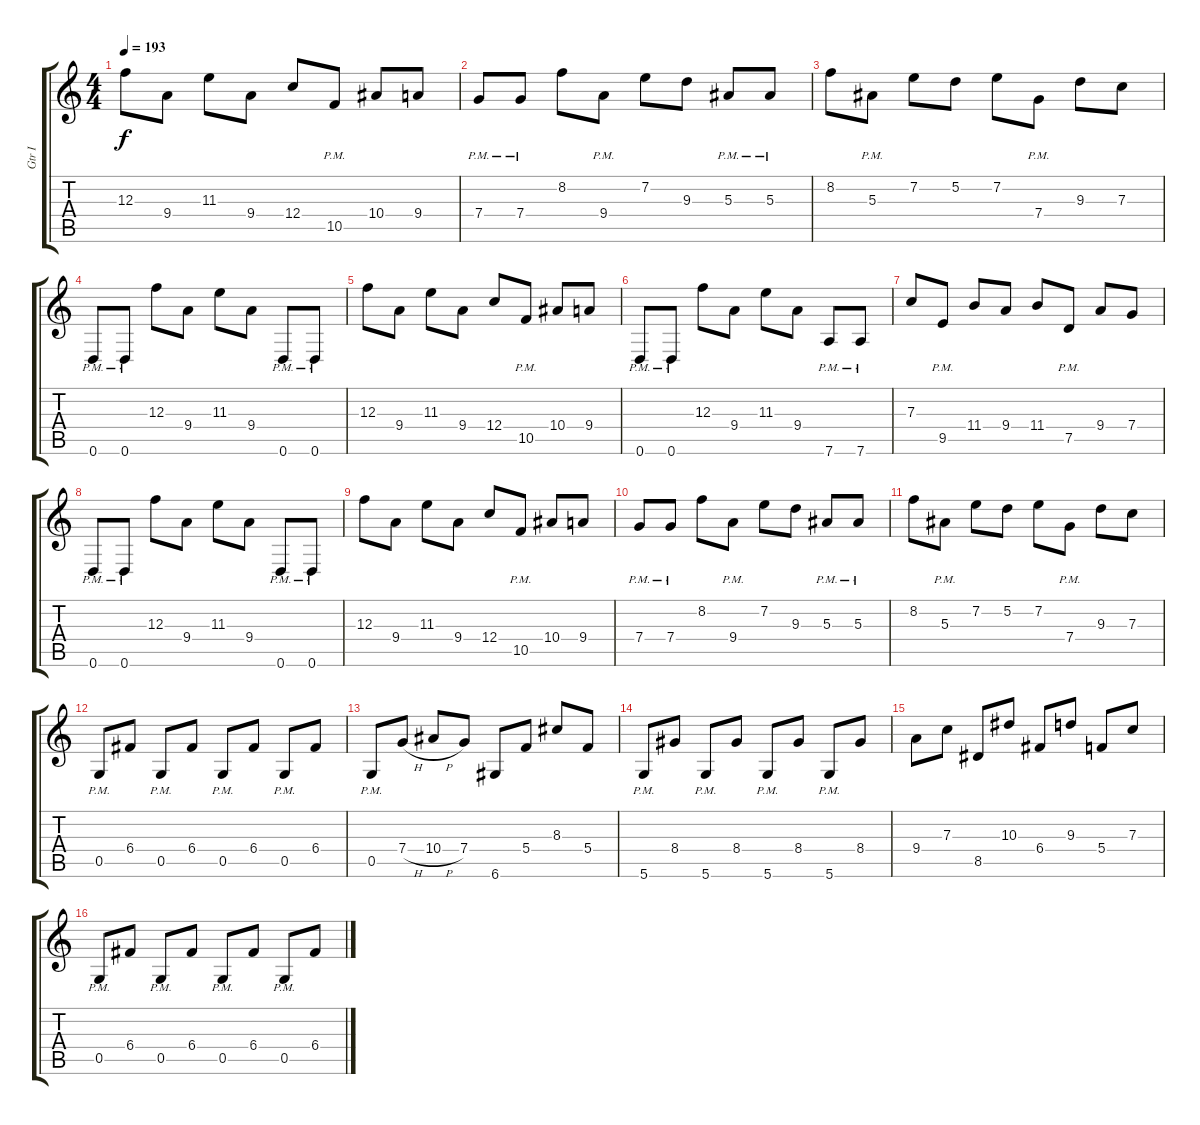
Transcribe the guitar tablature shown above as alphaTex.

\track ("Gtr I" "Gtr I") {instrument overdrivenguitar}
\staff {score tabs}
\tuning (D4 A3 F3 C3 G2 D2) {hide}
\ts (4 4)
\tempo 193
\clef g2
\ks c
12.3.8{dy f} 9.4.8 11.3.8 9.4.8 12.4.8 10.5{pm}.8 10.4.8 9.4.8 |
7.4{pm}.8 7.4{pm}.8 8.2.8 9.4{pm}.8 7.2.8 9.3.8 5.3{pm}.8 5.3{pm}.8 |
8.2.8 5.3{pm}.8 7.2.8 5.2.8 7.2.8 7.4{pm}.8 9.3.8 7.3.8 |
0.6{pm}.8 0.6{pm}.8 12.3.8 9.4.8 11.3.8 9.4.8 0.6{pm}.8 0.6{pm}.8 |
12.3.8 9.4.8 11.3.8 9.4.8 12.4.8 10.5{pm}.8 10.4.8 9.4.8 |
0.6{pm}.8 0.6{pm}.8 12.3.8 9.4.8 11.3.8 9.4.8 7.6{pm}.8 7.6{pm}.8 |
7.3.8 9.5{pm}.8 11.4.8 9.4.8 11.4.8 7.5{pm}.8 9.4.8 7.4.8 |
0.6{pm}.8 0.6{pm}.8 12.3.8 9.4.8 11.3.8 9.4.8 0.6{pm}.8 0.6{pm}.8 |
12.3.8 9.4.8 11.3.8 9.4.8 12.4.8 10.5{pm}.8 10.4.8 9.4.8 |
7.4{pm}.8 7.4{pm}.8 8.2.8 9.4{pm}.8 7.2.8 9.3.8 5.3{pm}.8 5.3{pm}.8 |
8.2.8 5.3{pm}.8 7.2.8 5.2.8 7.2.8 7.4{pm}.8 9.3.8 7.3.8 |
0.5{pm}.8 6.4.8 0.5{pm}.8 6.4.8 0.5{pm}.8 6.4.8 0.5{pm}.8 6.4.8 |
0.5{pm}.8 7.4{h}.8 10.4{h}.8 7.4.8 6.6.8 5.4.8 8.3.8 5.4.8 |
5.6{pm}.8 8.4.8 5.6{pm}.8 8.4.8 5.6{pm}.8 8.4.8 5.6{pm}.8 8.4.8 |
9.4.8 7.3.8 8.5.8 10.3.8 6.4.8 9.3.8 5.4.8 7.3.8 |
0.5{pm}.8 6.4.8 0.5{pm}.8 6.4.8 0.5{pm}.8 6.4.8 0.5{pm}.8 6.4.8
